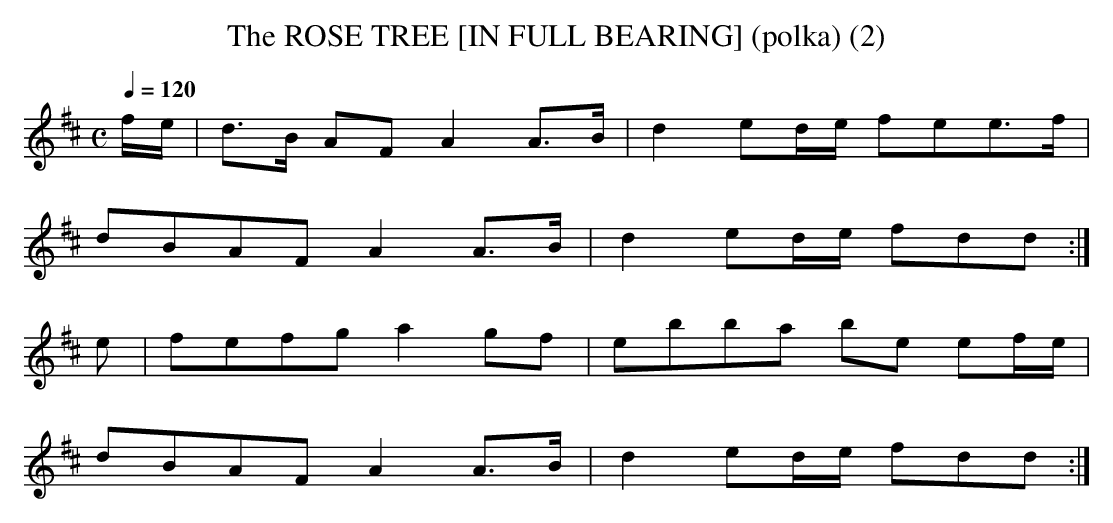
X:1
T:ROSE TREE [IN FULL BEARING] (polka) (2), The
Q:1/4=120
M:C
L:1/8
K:D
f/e/|d>B AF A2 A>B|d2 ed/e/ fee>f|
dBAF A2 A>B|d2 ed/e/ fdd :|
e|fefg a2gf|ebba be ef/e/|
dBAF A2A>B|d2 ed/e/ fdd :|
